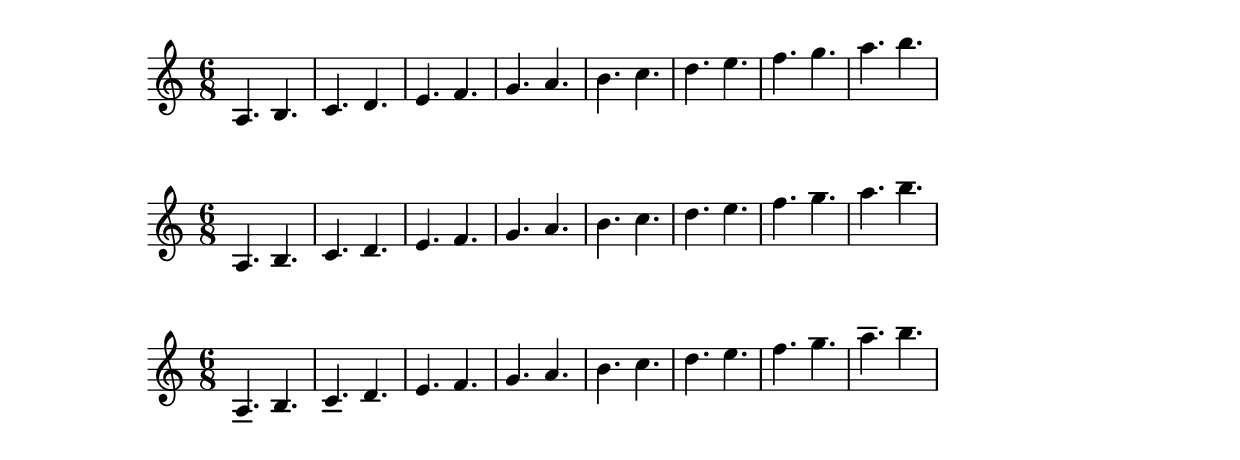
\version "2.19.36"

\header {
  texidoc = "The ledger-extra grob property increases
the number of ledger lines drawn, but they are not
drawn on top of staff lines."
}

notes = \relative {
  \time 6/8
  a4. b | c d | e f |
  g4. a | b c | d e |
  f4. g | a b |
}

\new Staff {
  \notes
}

\new Staff {
  \override Staff.StaffSymbol.ledger-extra = 1
  \notes
}

\new Staff {
  \override Staff.StaffSymbol.ledger-extra = 2
  \notes
}
